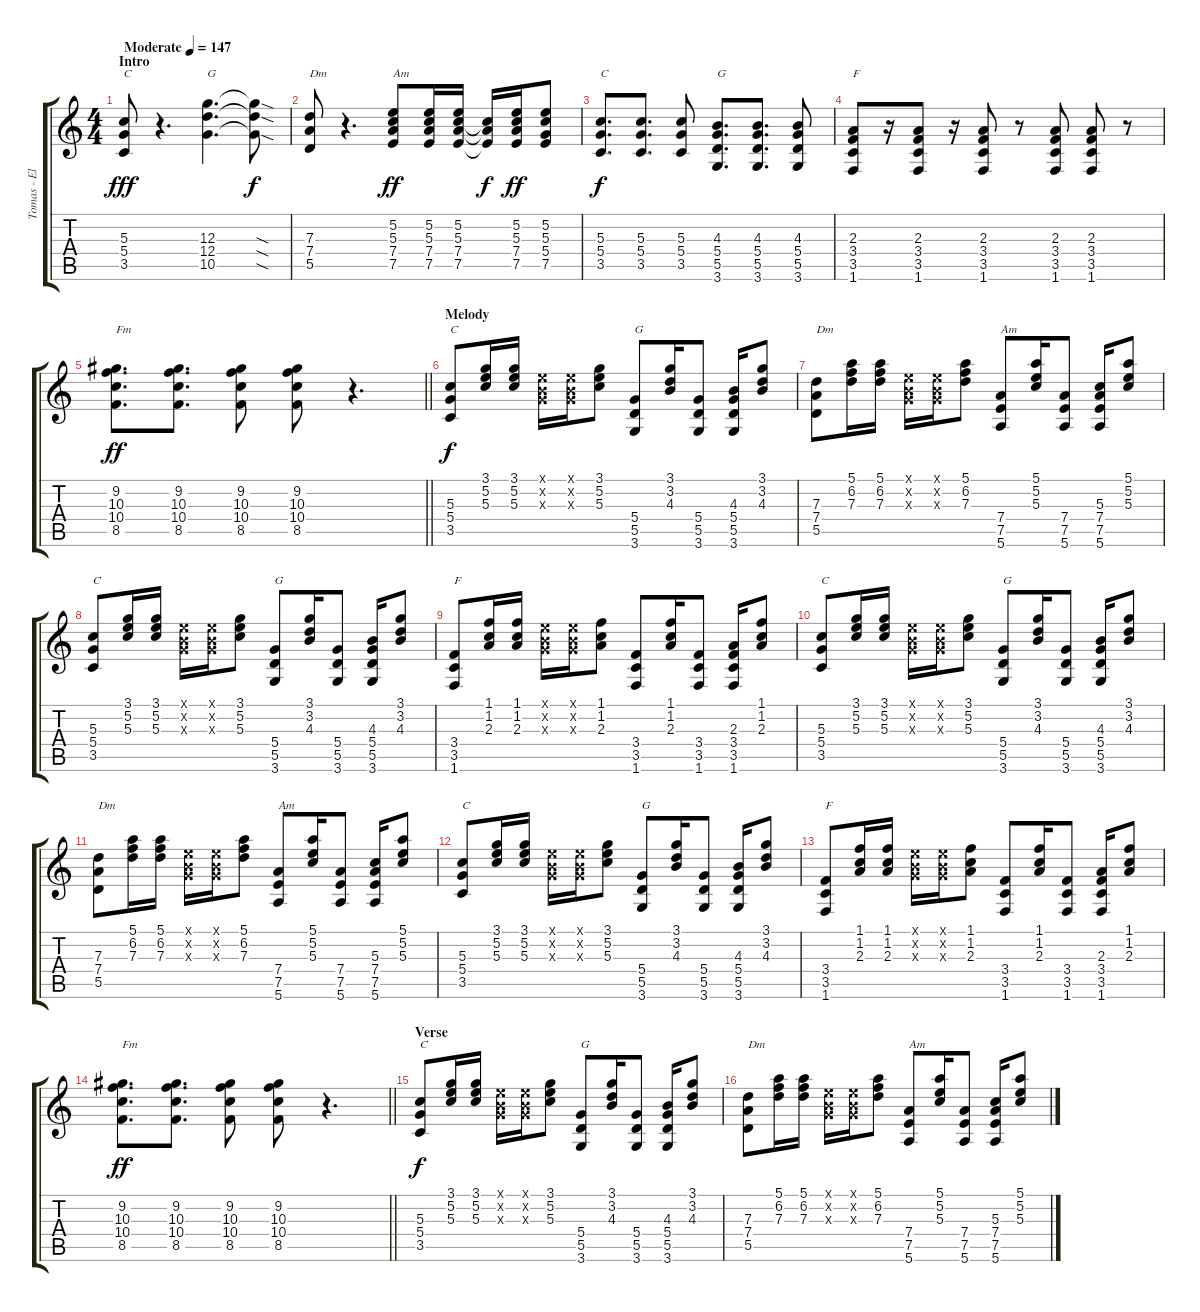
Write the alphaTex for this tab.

\track ("Tomas - Elec. Guitar" "Tomas - El") {instrument electricguitarclean}
\staff {score tabs}
\tuning (E4 B3 G3 D3 A2 E2) {hide}
\ts (4 4)
\section ("" "Intro")
\tempo (147 "Moderate")
\clef g2
\ks c
(5.3 5.4 3.5).8{txt "C" dy fff instrument electricguitarclean} r.4{d} (12.3 12.4 10.5).4{d txt "G"} (12.3{sod t} 12.4{sod t} 10.5{sod t}).8{dy f} |
(7.3 7.4 5.5).8{txt "Dm"} r.4{d} (5.2 5.3 7.4 7.5).8{txt "Am" dy ff} (5.2 5.3 7.4 7.5).16 (5.2 5.3 7.4 7.5).16 (5.3{t} 7.4{t} 7.5{t}).16{dy f} (5.2 5.3 7.4 7.5).16{dy ff} (5.2 5.3 5.4 7.5).8 |
(5.3 5.4 3.5).8{d txt "C" dy f} (5.3 5.4 3.5).8{d} (5.3 5.4 3.5).8 (4.3 5.4 5.5 3.6).8{d txt "G"} (4.3 5.4 5.5 3.6).8{d} (4.3 5.4 5.5 3.6).8 |
(2.3 3.4 3.5 1.6).8{txt "F"} r.16 (2.3 3.4 3.5 1.6).8 r.16 (2.3 3.4 3.5 1.6).8 r.8 (2.3 3.4 3.5 1.6).8 (2.3 3.4 3.5 1.6).8 r.8 |
\barLineRight lightlight
(9.2 10.3 10.4 8.5).8{d txt "Fm" dy ff} (9.2 10.3 10.4 8.5).8{d} (9.2 10.3 10.4 8.5).8 (9.2 10.3 10.4 8.5).8 r.4{d} |
\section ("" "Melody")
(5.3 5.4 3.5).8{txt "C" dy f} (3.1 5.2 5.3).16 (3.1 5.2 5.3).16 (0.1{x} 0.2{x} 0.3{x}).16 (0.1{x} 0.2{x} 0.3{x}).16 (3.1 5.2 5.3).8 (5.4 5.5 3.6).8{txt "G"} (3.1 3.2 4.3).16 (5.4 5.5 3.6).8 (4.3 5.4 5.5 3.6).16 (3.1 3.2 4.3).8 |
(7.3 7.4 5.5).8{txt "Dm"} (5.1 6.2 7.3).16 (5.1 6.2 7.3).16 (0.1{x} 0.2{x} 0.3{x}).16 (0.1{x} 0.2{x} 0.3{x}).16 (5.1 6.2 7.3).8 (7.4 7.5 5.6).8{txt "Am"} (5.1 5.2 5.3).16 (7.4 7.5 5.6).8 (5.3 7.4 7.5 5.6).16 (5.1 5.2 5.3).8 |
(5.3 5.4 3.5).8{txt "C"} (3.1 5.2 5.3).16 (3.1 5.2 5.3).16 (0.1{x} 0.2{x} 0.3{x}).16 (0.1{x} 0.2{x} 0.3{x}).16 (3.1 5.2 5.3).8 (5.4 5.5 3.6).8{txt "G"} (3.1 3.2 4.3).16 (5.4 5.5 3.6).8 (4.3 5.4 5.5 3.6).16 (3.1 3.2 4.3).8 |
(3.4 3.5 1.6).8{txt "F"} (1.1 1.2 2.3).16 (1.1 1.2 2.3).16 (0.1{x} 0.2{x} 0.3{x}).16 (0.1{x} 0.2{x} 0.3{x}).16 (1.1 1.2 2.3).8 (3.4 3.5 1.6).8 (1.1 1.2 2.3).16 (3.4 3.5 1.6).8 (2.3 3.4 3.5 1.6).16 (1.1 1.2 2.3).8 |
(5.3 5.4 3.5).8{txt "C"} (3.1 5.2 5.3).16 (3.1 5.2 5.3).16 (0.1{x} 0.2{x} 0.3{x}).16 (0.1{x} 0.2{x} 0.3{x}).16 (3.1 5.2 5.3).8 (5.4 5.5 3.6).8{txt "G"} (3.1 3.2 4.3).16 (5.4 5.5 3.6).8 (4.3 5.4 5.5 3.6).16 (3.1 3.2 4.3).8 |
(7.3 7.4 5.5).8{txt "Dm"} (5.1 6.2 7.3).16 (5.1 6.2 7.3).16 (0.1{x} 0.2{x} 0.3{x}).16 (0.1{x} 0.2{x} 0.3{x}).16 (5.1 6.2 7.3).8 (7.4 7.5 5.6).8{txt "Am"} (5.1 5.2 5.3).16 (7.4 7.5 5.6).8 (5.3 7.4 7.5 5.6).16 (5.1 5.2 5.3).8 |
(5.3 5.4 3.5).8{txt "C"} (3.1 5.2 5.3).16 (3.1 5.2 5.3).16 (0.1{x} 0.2{x} 0.3{x}).16 (0.1{x} 0.2{x} 0.3{x}).16 (3.1 5.2 5.3).8 (5.4 5.5 3.6).8{txt "G"} (3.1 3.2 4.3).16 (5.4 5.5 3.6).8 (4.3 5.4 5.5 3.6).16 (3.1 3.2 4.3).8 |
(3.4 3.5 1.6).8{txt "F"} (1.1 1.2 2.3).16 (1.1 1.2 2.3).16 (0.1{x} 0.2{x} 0.3{x}).16 (0.1{x} 0.2{x} 0.3{x}).16 (1.1 1.2 2.3).8 (3.4 3.5 1.6).8 (1.1 1.2 2.3).16 (3.4 3.5 1.6).8 (2.3 3.4 3.5 1.6).16 (1.1 1.2 2.3).8 |
\barLineRight lightlight
(9.2 10.3 10.4 8.5).8{d txt "Fm" dy ff} (9.2 10.3 10.4 8.5).8{d} (9.2 10.3 10.4 8.5).8 (9.2 10.3 10.4 8.5).8 r.4{d} |
\section ("" "Verse")
(5.3 5.4 3.5).8{txt "C" dy f} (3.1 5.2 5.3).16 (3.1 5.2 5.3).16 (0.1{x} 0.2{x} 0.3{x}).16 (0.1{x} 0.2{x} 0.3{x}).16 (3.1 5.2 5.3).8 (5.4 5.5 3.6).8{txt "G"} (3.1 3.2 4.3).16 (5.4 5.5 3.6).8 (4.3 5.4 5.5 3.6).16 (3.1 3.2 4.3).8 |
(7.3 7.4 5.5).8{txt "Dm"} (5.1 6.2 7.3).16 (5.1 6.2 7.3).16 (0.1{x} 0.2{x} 0.3{x}).16 (0.1{x} 0.2{x} 0.3{x}).16 (5.1 6.2 7.3).8 (7.4 7.5 5.6).8{txt "Am"} (5.1 5.2 5.3).16 (7.4 7.5 5.6).8 (5.3 7.4 7.5 5.6).16 (5.1 5.2 5.3).8
